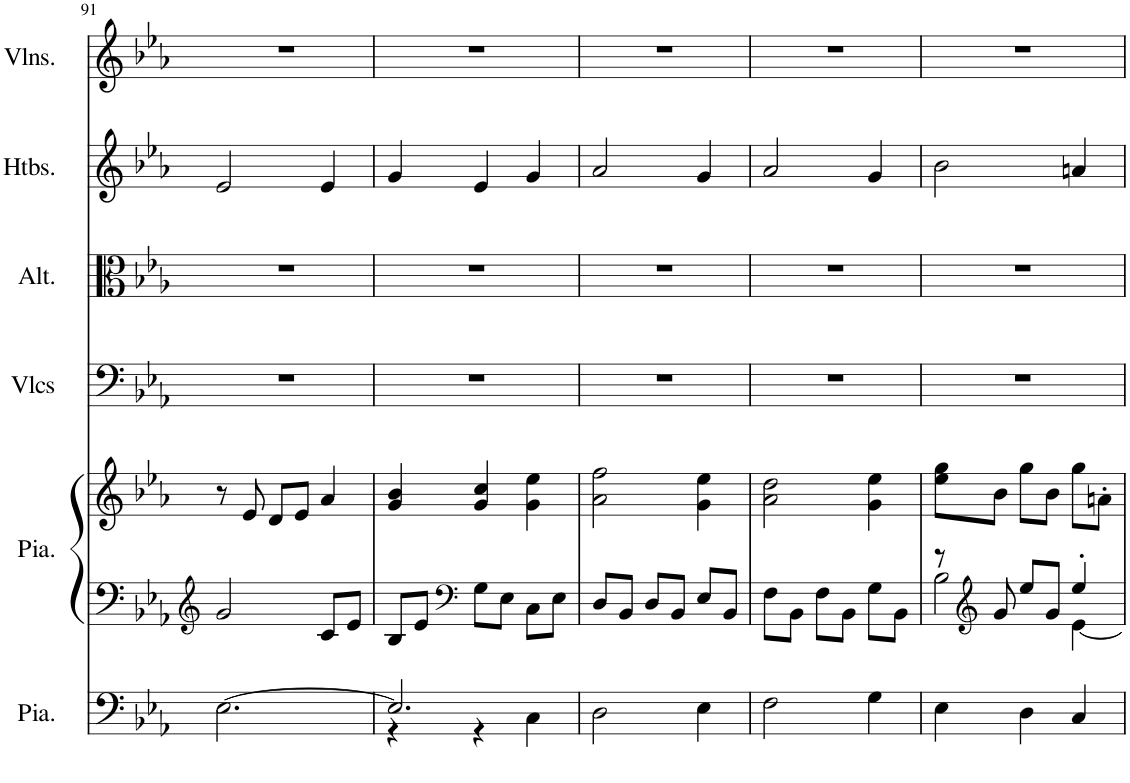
**kern	**kern	**kern	**kern	**kern	**kern	**kern
*part6	*part5	*part5	*part4	*part3	*part2	*part1
*staff7	*staff6	*staff5	*staff4	*staff3	*staff2	*staff1
*I"Piano, Pedals	*I"Piano, Organ	*	*I"Violoncelles, Bass	*I"Altos, Tenor	*I"Hautbois, Alto	*I"Violons, Soprano
*I'Pia.	*I'Pia.	*	*I'Vlcs	*I'Alt.	*I'Htbs.	*I'Vlns.
!!LO:PB:g=z
*clefF4	*clefG2	*clefG2	*clefF4	*clefC3	*clefG2	*clefG2
*k[b-e-a-]	*k[b-e-a-]	*k[b-e-a-]	*k[b-e-a-]	*k[b-e-a-]	*k[b-e-a-]	*k[b-e-a-]
*M3/4	*M3/4	*M3/4	*M3/4	*M3/4	*M3/4	*M3/4
=91	=91	=91	=91	=91	=91	=91
[2.E-\	2g/	8r	2.r	2.r	2e-/	2.r
.	.	8e-/	.	.	.	.
.	.	8d/L	.	.	.	.
.	.	8e-/J	.	.	.	.
.	8c/L	4a-/	.	.	4e-/	.
.	8e-/J	.	.	.	.	.
=92	=92	=92	=92	=92	=92	=92
*^	*	*	*	*	*	*
2.E-/]	4r	8B-/L	4g/ 4b-/	2.r	2.r	4g/	2.r
.	.	8e-/J	.	.	.	.	.
*	*	*clefF4	*	*	*	*	*
.	4r	8G\L	4g/ 4cc/	.	.	4e-/	.
.	.	8E-\J	.	.	.	.	.
.	4C\	8C\L	4g\ 4ee-\	.	.	4g/	.
.	.	8E-\J	.	.	.	.	.
*v	*v	*	*	*	*	*	*
=93	=93	=93	=93	=93	=93	=93
2D\	8D/L	2a-\ 2ff\	2.r	2.r	2a-/	2.r
.	8BB-/J	.	.	.	.	.
.	8D/L	.	.	.	.	.
.	8BB-/J	.	.	.	.	.
4E-\	8E-/L	4g\ 4ee-\	.	.	4g/	.
.	8BB-/J	.	.	.	.	.
=94	=94	=94	=94	=94	=94	=94
2F\	8F\L	2a-\ 2dd\	2.r	2.r	2a-/	2.r
.	8BB-\J	.	.	.	.	.
.	8F\L	.	.	.	.	.
.	8BB-\J	.	.	.	.	.
4G\	8G\L	4g\ 4ee-\	.	.	4g/	.
.	8BB-\J	.	.	.	.	.
=95	=95	=95	=95	=95	=95	=95
*	*^	*	*	*	*	*
4E-\	8r	2B-\	8ee-\ 8gg\L	2.r	2.r	2b-\	2.r
*	*clefG2	*	*	*	*	*	*
.	8g/	.	8b-\J	.	.	.	.
4D\	8ee-/L	.	8gg\L	.	.	.	.
.	8g/J	.	8b-\J	.	.	.	.
4C/	4ee-'/	[4e-\	8gg\L	.	.	4an/	.
.	.	.	8an'\J	.	.	.	.
*	*v	*v	*	*	*	*	*
=	=	=	=	=	=	=
*-	*-	*-	*-	*-	*-	*-
